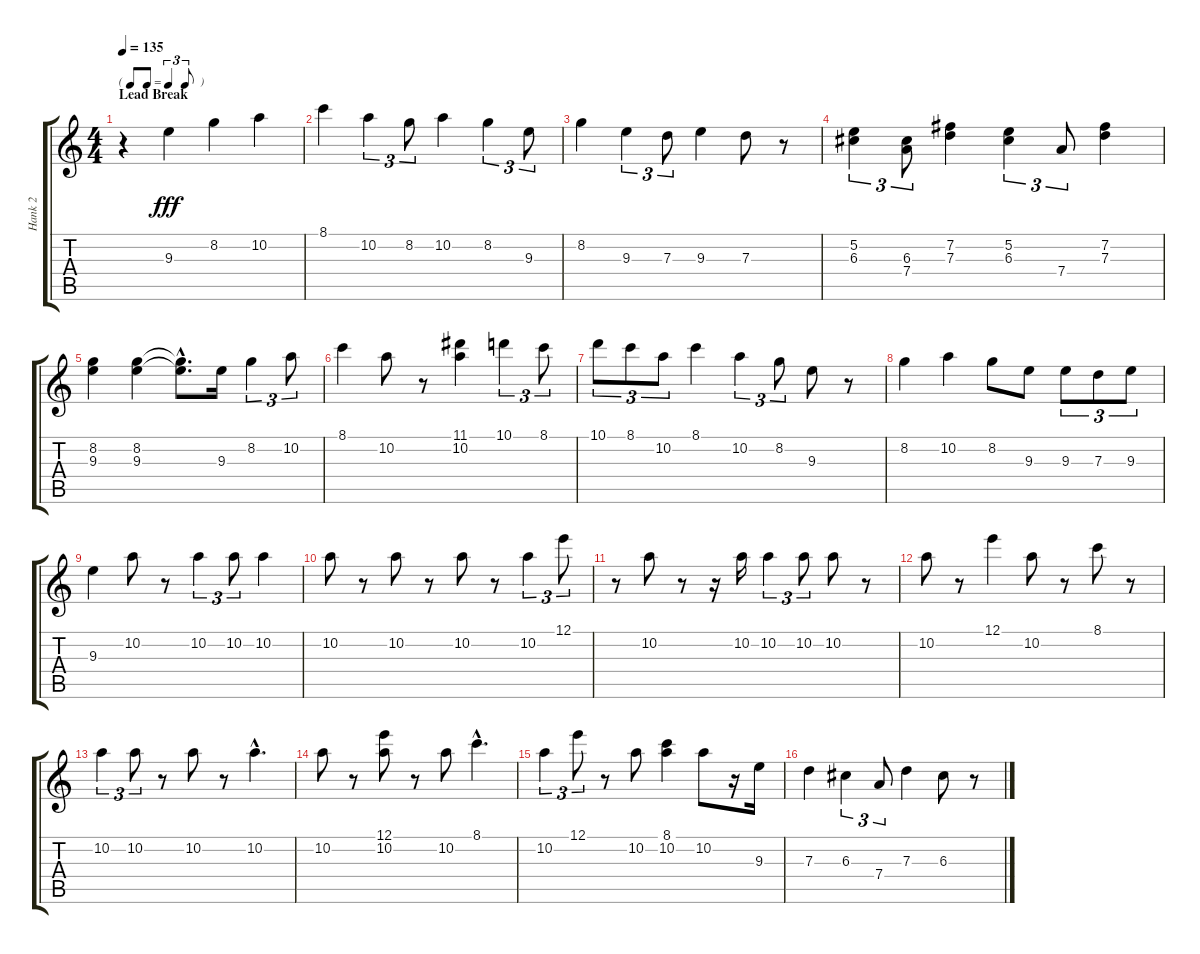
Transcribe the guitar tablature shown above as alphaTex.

\track ("Hank 2" "Hank 2") {instrument electricguitarjazz}
\staff {score tabs}
\tuning (E4 B3 G3 D3 A2 E2) {hide}
\ts (4 4)
\tf triplet8th
\section ("" "Lead Break")
\tempo 135
\clef g2
\ks c
r.4{dy fff} 9.3.4{volume 15 instrument overdrivenguitar} 8.2.4 10.2.4 |
8.1.4 10.2.4{tu (3 2)} 8.2.8{tu (3 2)} 10.2.4 8.2.4{tu (3 2)} 9.3.8{tu (3 2)} |
8.2.4 9.3.4{tu (3 2)} 7.3.8{tu (3 2)} 9.3.4 7.3.8 r.8 |
(5.2 6.3).4{tu (3 2)} (6.3 7.4).8{tu (3 2)} (7.2 7.3).4 (5.2 6.3).4{tu (3 2)} 7.4.8{tu (3 2)} (7.2 7.3).4 |
(8.2 9.3).4 (8.2 9.3).4 (8.2{hac t} 9.3{hac t}).8{d} 9.3.16 8.2.4{tu (3 2)} 10.2.8{tu (3 2)} |
8.1.4 10.2.8 r.8 (11.1 10.2).4 10.1.4{tu (3 2)} 8.1.8{tu (3 2)} |
10.1.8{tu (3 2)} 8.1.8{tu (3 2)} 10.2.8{tu (3 2)} 8.1.4 10.2.4{tu (3 2)} 8.2.8{tu (3 2)} 9.3.8 r.8 |
8.2.4 10.2.4 8.2.8 9.3.8 9.3.8{tu (3 2)} 7.3.8{tu (3 2)} 9.3.8{tu (3 2)} |
9.3.4 10.2.8 r.8 10.2.4{tu (3 2)} 10.2.8{tu (3 2)} 10.2.4 |
10.2.8 r.8 10.2.8 r.8 10.2.8 r.8 10.2.4{tu (3 2)} 12.1.8{tu (3 2)} |
r.8 10.2.8 r.8 r.16 10.2.16 10.2.4{tu (3 2)} 10.2.8{tu (3 2)} 10.2.8 r.8 |
10.2.8 r.8 12.1.4 10.2.8 r.8 8.1.8 r.8 |
10.2.4{tu (3 2)} 10.2.8{tu (3 2)} r.8 10.2.8 r.8 10.2{hac}.4{d} |
10.2.8 r.8 (12.1 10.2).8 r.8 10.2.8 8.1{hac}.4{d} |
10.2.4{tu (3 2)} 12.1.8{tu (3 2)} r.8 10.2.8 (8.1 10.2).4 10.2.8 r.16 9.3.16 |
7.3.4 6.3.4{tu (3 2)} 7.4.8{tu (3 2)} 7.3.4 6.3.8 r.8
